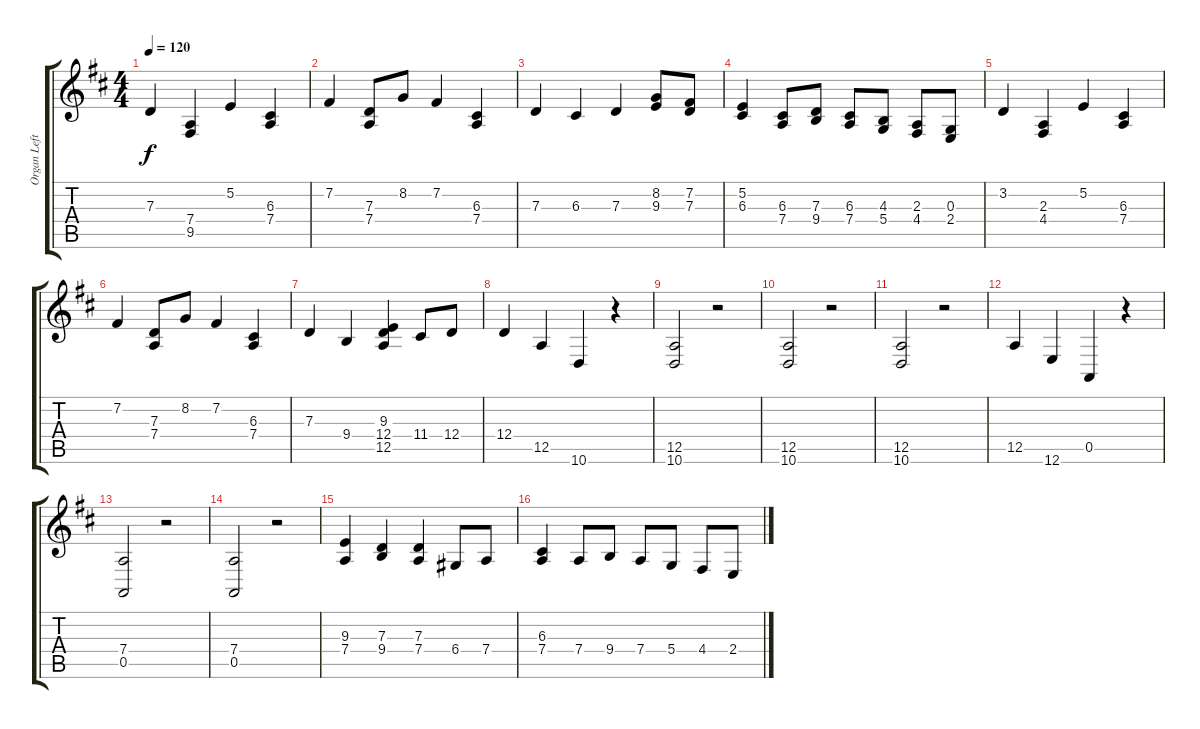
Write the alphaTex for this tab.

\track ("Organ Left" "Organ Left") {instrument churchorgan}
\staff {score tabs}
\tuning (E4 B3 G3 D3 A2 E2) {hide}
\ts (4 4)
\tempo 120
\clef g2
\ks d
7.3.4{dy f} (7.4 9.5).4 5.2.4 (6.3 7.4).4 |
7.2.4 (7.3 7.4).8 8.2.8 7.2.4 (6.3 7.4).4 |
7.3.4 6.3.4 7.3.4 (8.2 9.3).8 (7.2 7.3).8 |
(5.2 6.3).4 (6.3 7.4).8 (7.3 9.4).8 (6.3 7.4).8 (4.3 5.4).8 (2.3 4.4).8 (0.3 2.4).8 |
3.2.4 (2.3 4.4).4 5.2.4 (6.3 7.4).4 |
7.2.4 (7.3 7.4).8 8.2.8 7.2.4 (6.3 7.4).4 |
7.3.4 9.4.4 (9.3 12.4 12.5).4 11.4.8 12.4.8 |
12.4.4 12.5.4 10.6.4 r.4 |
(12.5 10.6).2 r.2 |
(12.5 10.6).2 r.2 |
(12.5 10.6).2 r.2 |
12.5.4 12.6.4 0.5.4 r.4 |
(7.4 0.5).2 r.2 |
(7.4 0.5).2 r.2 |
(9.3 7.4).4 (7.3 9.4).4 (7.3 7.4).4 6.4.8 7.4.8 |
(6.3 7.4).4 7.4.8 9.4.8 7.4.8 5.4.8 4.4.8 2.4.8
